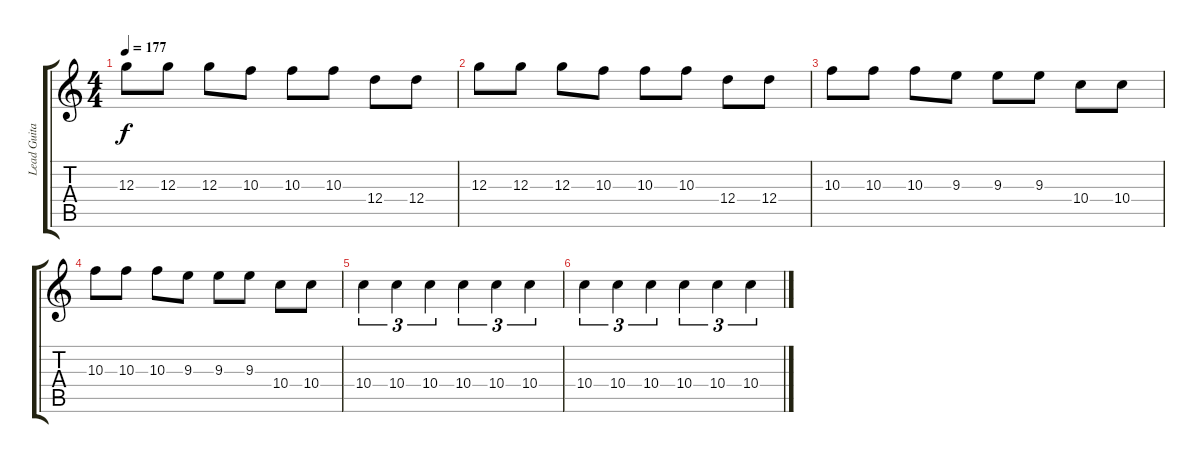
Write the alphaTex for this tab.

\track ("Lead Guitar 2" "Lead Guita") {instrument distortionguitar}
\staff {score tabs}
\tuning (E4 B3 G3 D3 A2 D2) {hide}
\ts (4 4)
\tempo 177
\clef g2
\ks c
12.3.8{dy f} 12.3.8 12.3.8 10.3.8 10.3.8 10.3.8 12.4.8 12.4.8 |
12.3.8 12.3.8 12.3.8 10.3.8 10.3.8 10.3.8 12.4.8 12.4.8 |
10.3.8 10.3.8 10.3.8 9.3.8 9.3.8 9.3.8 10.4.8 10.4.8 |
10.3.8 10.3.8 10.3.8 9.3.8 9.3.8 9.3.8 10.4.8 10.4.8 |
10.4.4{tu (3 2)} 10.4.4{tu (3 2)} 10.4.4{tu (3 2)} 10.4.4{tu (3 2)} 10.4.4{tu (3 2)} 10.4.4{tu (3 2)} |
10.4.4{tu (3 2)} 10.4.4{tu (3 2)} 10.4.4{tu (3 2)} 10.4.4{tu (3 2)} 10.4.4{tu (3 2)} 10.4.4{tu (3 2)}
